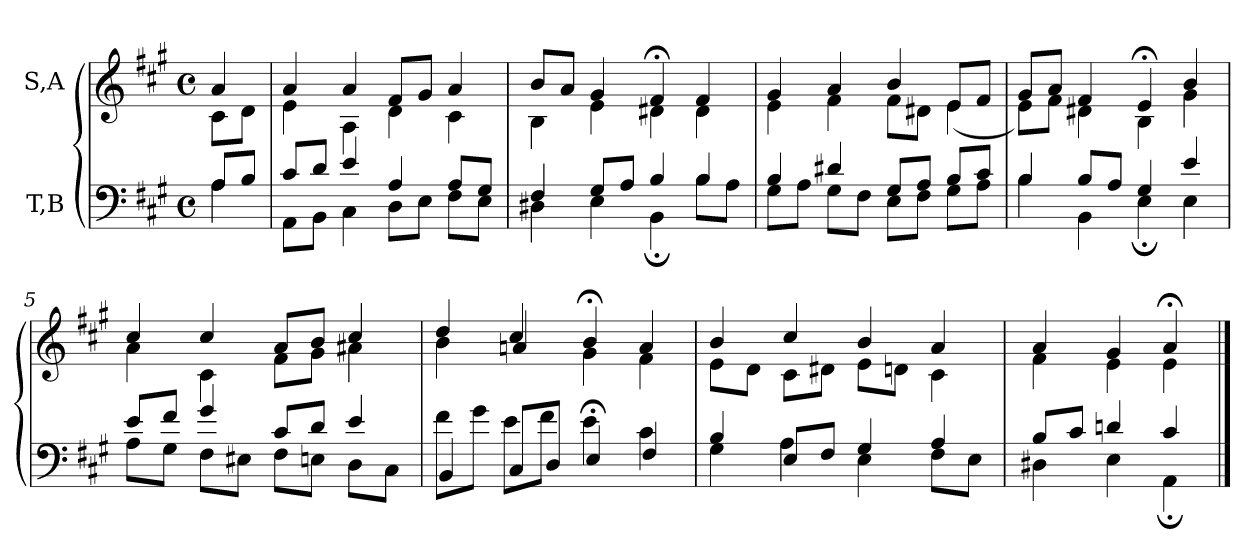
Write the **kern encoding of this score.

**kern	**kern
*part2	*part1
*staff2	*staff1
*I"T,B	*I"S,A
*clefF4	*clefG2
*k[f#c#g#]	*k[f#c#g#]
*M4/4	*M4/4
*met(c)	*met(c)
=	=
*^	*^
8AL	4A	4a	8c#L
8BJ	.	.	8dJ
=1	=1	=1	=1
8c#L	8AAL	4a	4e
8dJ	8BBJ	.	.
4e	4C#	4a	4A
4A	8DL	8f#L	4d
.	8EJ	8g#J	.
8AL	8F#L	4a	4c#
8G#J	8EJ	.	.
=2	=2	=2	=2
4F#	4D#X	8bL	4B
.	.	8aJ	.
8G#L	4E	4g#	4e
8AJ	.	.	.
4B	4BB;	4f#;<	4d#X
4B	8BL	4f#	4d#
.	8AJ	.	.
=3	=3	=3	=3
4B	8G#L	4g#	4e
.	8AJ	.	.
4d#X	8G#L	4a	4f#
.	8F#J	.	.
8G#L	8EL	4b	8f#L
8AJ	8F#J	.	8d#XJ
8BL	8G#L	8eL	(<4e
8c#J	8AJ	8f#J	.
=4	=4	=4	=4
4B	4B	8g#L	8eL)
.	.	8aJ	8f#J
8BL	4BB	4f#	4d#X
8AJ	.	.	.
4G#	4E;	4e;<	4B
4e	4E	4b	4g#
=5	=5	=5	=5
8eL	8AL	4cc#	4a
8f#J	8G#J	.	.
4g#	8F#L	4cc#	4c#
.	8E#XJ	.	.
8c#L	8F#L	8aL	8f#L
8dJ	8EnJ	8bJ	8g#J
4e	8DL	4cc#	4a#X
.	8C#J	.	.
=6	=6	=6	=6
*^	*^	*^	*^
4ryy	8f#L	4BB	4ryy	4dd	4b	4ryy	4ryy
.	8g#J	.	.	.	.	.	.
4ryy	4ryy	8C#L	8eL	4cc#	4ryy	4an	4ryy
.	.	8DJ	8f#J	.	.	.	.
2ryy	4e	4E;	2ryy	4b;<	4g#	2ryy	2ryy
.	4c#	4F#	.	4a	4f#	.	.
*	*v	*v	*v	*	*	*	*
*	*	*	*v	*v	*v
=7	=7	=7	=7
4B	4G#	4b	8eL
.	.	.	8dJ
8EL	4A	4cc#	8c#L
8F#J	.	.	8d#XJ
4G#	4E	4b	8eL
.	.	.	8dnJ
4A	8F#L	4a	4c#
.	8EJ	.	.
=1034	=1034	=1034	=1034
8BL	4D#X	4a	4f#
8c#J	.	.	.
4dn	4E	4g#	4e
4c#	4AA;	4a;<	4e
*v	*v	*	*
*	*v	*v
==	==
*-	*-
